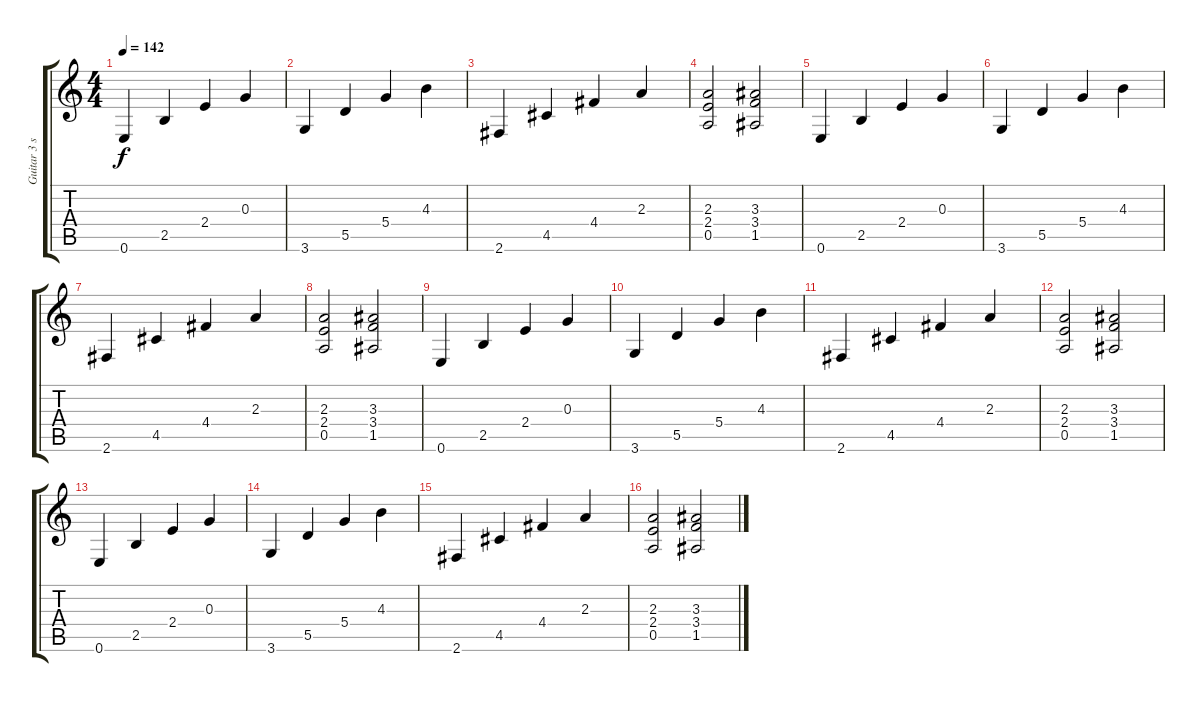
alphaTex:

\track ("Guitar 3 soutien" "Guitar 3 s") {instrument electricguitarclean}
\staff {score tabs}
\tuning (E4 B3 G3 D3 A2 E2) {hide}
\ts (4 4)
\tempo 142
\clef g2
\ks c
0.6.4{dy f} 2.5.4 2.4.4 0.3.4 |
3.6.4 5.5.4 5.4.4 4.3.4 |
2.6.4 4.5.4 4.4.4 2.3.4 |
(2.3 2.4 0.5).2 (3.3 3.4 1.5).2 |
0.6.4 2.5.4 2.4.4 0.3.4 |
3.6.4 5.5.4 5.4.4 4.3.4 |
2.6.4 4.5.4 4.4.4 2.3.4 |
(2.3 2.4 0.5).2 (3.3 3.4 1.5).2 |
0.6.4 2.5.4 2.4.4 0.3.4 |
3.6.4 5.5.4 5.4.4 4.3.4 |
2.6.4 4.5.4 4.4.4 2.3.4 |
(2.3 2.4 0.5).2 (3.3 3.4 1.5).2 |
0.6.4 2.5.4 2.4.4 0.3.4 |
3.6.4 5.5.4 5.4.4 4.3.4 |
2.6.4 4.5.4 4.4.4 2.3.4 |
(2.3 2.4 0.5).2 (3.3 3.4 1.5).2
